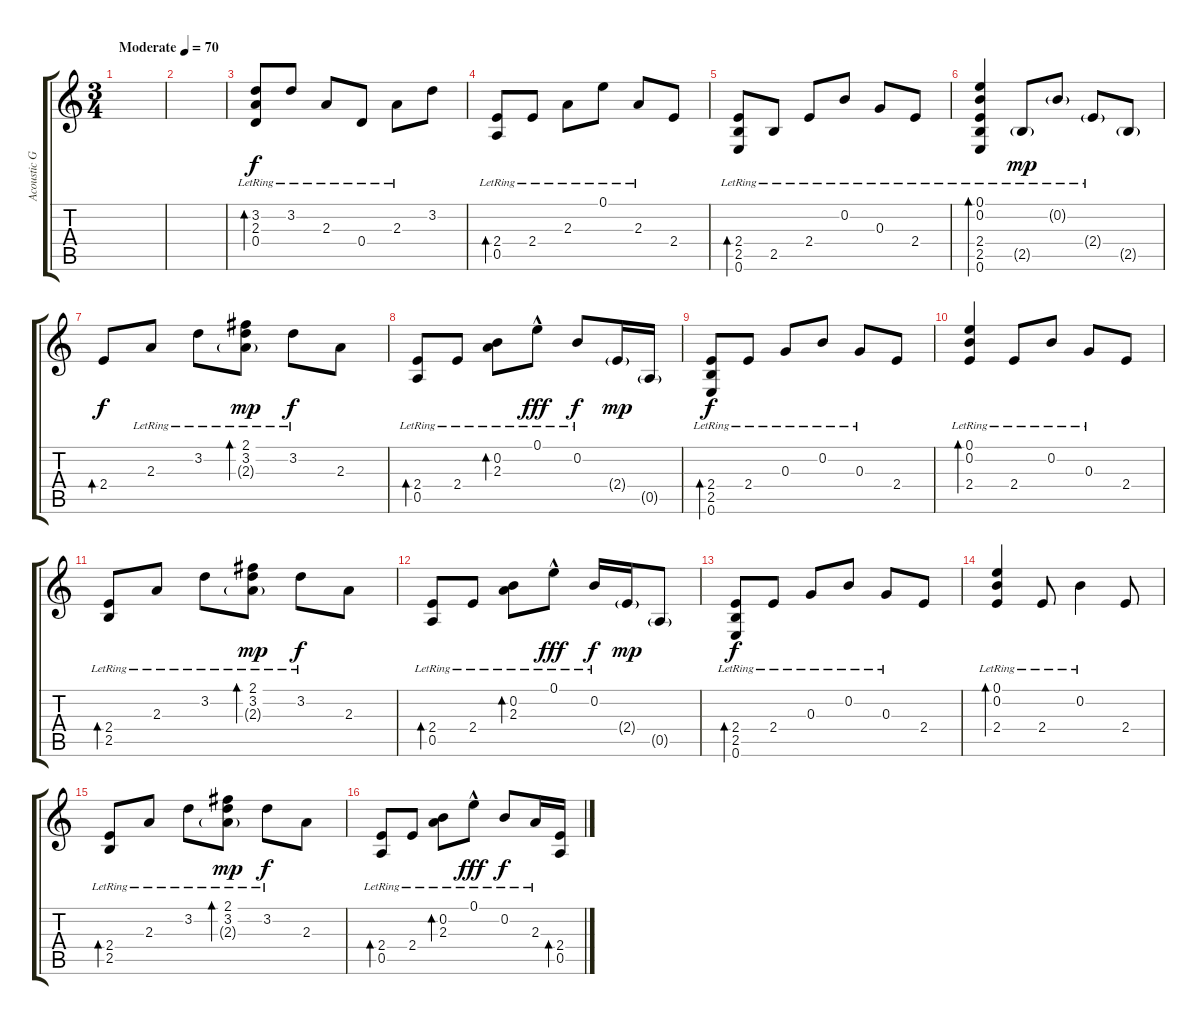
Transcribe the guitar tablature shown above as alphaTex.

\track ("Acoustic Guitar" "Acoustic G") {instrument acousticguitarsteel}
\staff {score tabs}
\tuning (E4 B3 G3 D3 A2 E2) {hide}
\ts (3 4)
\tempo (70 "Moderate")
\clef g2
\ks c
|
|
(3.2{lr} 2.3{lr} 0.4{lr}).8{bd 480} 3.2{lr}.8 2.3{lr}.8 0.4{lr}.8 2.3{lr}.8 3.2.8 |
(2.4{lr} 0.5{lr}).8{bd 120} 2.4{lr}.8 2.3{lr}.8 0.1{lr}.8 2.3{lr}.8 2.4.8 |
(2.4{lr} 2.5{lr} 0.6{lr}).8{bd 120} 2.5{lr}.8 2.4{lr}.8 0.2{lr}.8 0.3{lr}.8 2.4{lr}.8 |
(0.1{lr} 0.2{lr} 2.4{lr} 2.5{lr} 0.6{lr}).4{bd 120} 2.5{g lr}.8{dy mp} 0.2{g lr}.8 2.4{g lr}.8 2.5{g}.8 |
2.4.8{bd 240 dy f} 2.3{lr}.8 3.2{lr}.8 (2.1{lr} 3.2{lr} 2.3{g lr}).8{bd 120 dy mp} 3.2{lr}.8{dy f} 2.3.8 |
(2.4{lr} 0.5{lr}).8{bd 240} 2.4{lr}.8 (0.2{lr} 2.3{lr}).8{bd 240} 0.1{hac lr}.8{dy fff} 0.2{lr}.8{dy f} 2.4{g}.16{dy mp} 0.5{g}.16 |
(2.4{lr} 2.5{lr} 0.6{lr}).8{bd 240 dy f} 2.4{lr}.8 0.3{lr}.8 0.2{lr}.8 0.3{lr}.8 2.4.8 |
(0.1{lr} 0.2{lr} 2.4{lr}).4{bd 120} 2.4{lr}.8 0.2{lr}.8 0.3{lr}.8 2.4.8 |
(2.4{lr} 2.5).8{bd 240} 2.3{lr}.8 3.2{lr}.8 (2.1{lr} 3.2{lr} 2.3{g lr}).8{bd 120 dy mp} 3.2{lr}.8{dy f} 2.3.8 |
(2.4{lr} 0.5{lr}).8{bd 240} 2.4{lr}.8 (0.2{lr} 2.3{lr}).8{bd 240} 0.1{hac lr}.8{dy fff} 0.2{lr}.16{dy f} 2.4{g}.16{dy mp} 0.5{g}.8 |
(2.4{lr} 2.5{lr} 0.6{lr}).8{bd 240 dy f} 2.4{lr}.8 0.3{lr}.8 0.2{lr}.8 0.3{lr}.8 2.4.8 |
(0.1{lr} 0.2{lr} 2.4{lr}).4{bd 120} 2.4{lr}.8 0.2{lr}.4 2.4.8 |
(2.4{lr} 2.5).8{bd 240} 2.3{lr}.8 3.2{lr}.8 (2.1{lr} 3.2{lr} 2.3{g lr}).8{bd 120 dy mp} 3.2{lr}.8{dy f} 2.3.8 |
(2.4{lr} 0.5{lr}).8{bd 240} 2.4{lr}.8 (0.2{lr} 2.3{lr}).8{bd 240} 0.1{hac lr}.8{dy fff} 0.2{lr}.8{dy f} 2.3{lr}.16 (2.4 0.5).16{bd 480}
